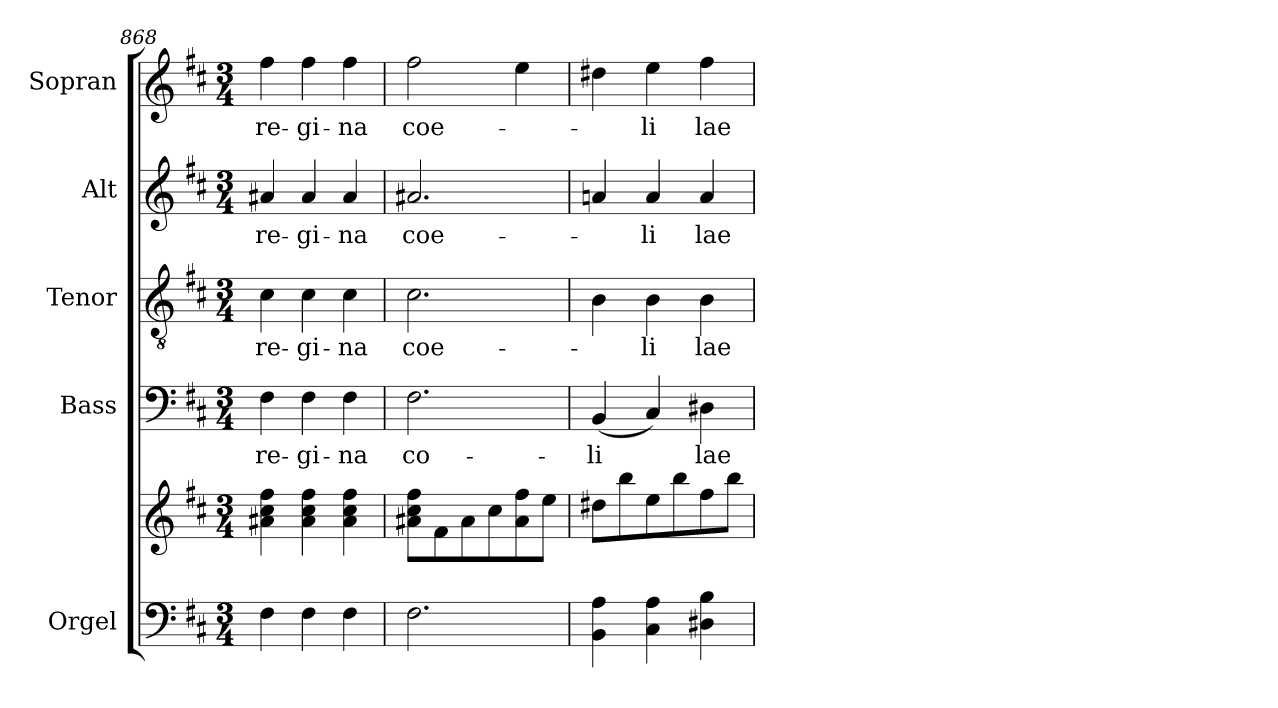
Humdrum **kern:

**kern	**kern	**kern	**text	**kern	**text	**kern	**text	**kern	**text
*part5	*part5	*part4	*part4	*part3	*part3	*part2	*part2	*part1	*part1
*staff6	*staff5	*staff4	*staff4	*staff3	*staff3	*staff2	*staff2	*staff1	*staff1
*I"Orgel	*	*I"Bass	*	*I"Tenor	*	*I"Alt	*	*I"Sopran	*
*I'Org.	*	*I'B.	*	*I'T.	*	*I'A.	*	*I'S.	*
*clefF4	*clefG2	*clefF4	*	*clefGv2	*	*clefG2	*	*clefG2	*
*k[f#c#]	*k[f#c#]	*k[f#c#]	*	*k[f#c#]	*	*k[f#c#]	*	*k[f#c#]	*
*D:	*D:	*D:	*	*D:	*	*D:	*	*D:	*
*M3/4	*M3/4	*M3/4	*	*M3/4	*	*M3/4	*	*M3/4	*
=868	=868	=868	=868	=868	=868	=868	=868	=868	=868
!	!	!	!LO:LY:b	!	!LO:LY:b	!	!LO:LY:b	!	!LO:LY:b
4F#\	4a#X\ 4cc#\ 4ff#\	4F#\	re-	4c#\	re-	4a#X/	re-	4ff#\	re-
!	!	!	!LO:LY:b	!	!LO:LY:b	!	!LO:LY:b	!	!LO:LY:b
4F#\	4a#\ 4cc#\ 4ff#\	4F#\	-gi-	4c#\	-gi-	4a#/	-gi-	4ff#\	-gi-
!	!	!	!LO:LY:b	!	!LO:LY:b	!	!LO:LY:b	!	!LO:LY:b
4F#\	4a#\ 4cc#\ 4ff#\	4F#\	-na	4c#\	-na	4a#/	-na	4ff#\	-na
=869	=869	=869	=869	=869	=869	=869	=869	=869	=869
!	!	!	!LO:LY:b	!	!LO:LY:b	!	!LO:LY:b	!	!LO:LY:b
2.F#\	8a#X\ 8cc#\ 8ff#\L	2.F#\	co-	2.c#\	coe-	2.a#X/	coe-	2ff#\	coe-
.	8f#\	.	.	.	.	.	.	.	.
.	8a#\	.	.	.	.	.	.	.	.
.	8cc#\	.	.	.	.	.	.	.	.
.	8a#\ 8ff#\	.	.	.	.	.	.	4ee\	.
.	8ee\J	.	.	.	.	.	.	.	.
=870	=870	=870	=870	=870	=870	=870	=870	=870	=870
!	!	!	!LO:LY:b	!	!	!	!	!	!
4BB\ 4A\	8dd#X\L	(<4BB/	-li	4B\	.	4an/	.	4dd#X\	.
.	8bb\	.	.	.	.	.	.	.	.
!	!	!	!	!	!LO:LY:b	!	!LO:LY:b	!	!LO:LY:b
4C#\ 4A\	8ee\	4C#/)	.	4B\	-li	4a/	-li	4ee\	-li
.	8bb\	.	.	.	.	.	.	.	.
!	!	!	!LO:LY:b	!	!LO:LY:b	!	!LO:LY:b	!	!LO:LY:b
4D#X\ 4B\	8ff#\	4D#X\	lae-	4B\	lae-	4a/	lae-	4ff#\	lae-
.	8bb\J	.	.	.	.	.	.	.	.
=	=	=	=	=	=	=	=	=	=
*-	*-	*-	*-	*-	*-	*-	*-	*-	*-
